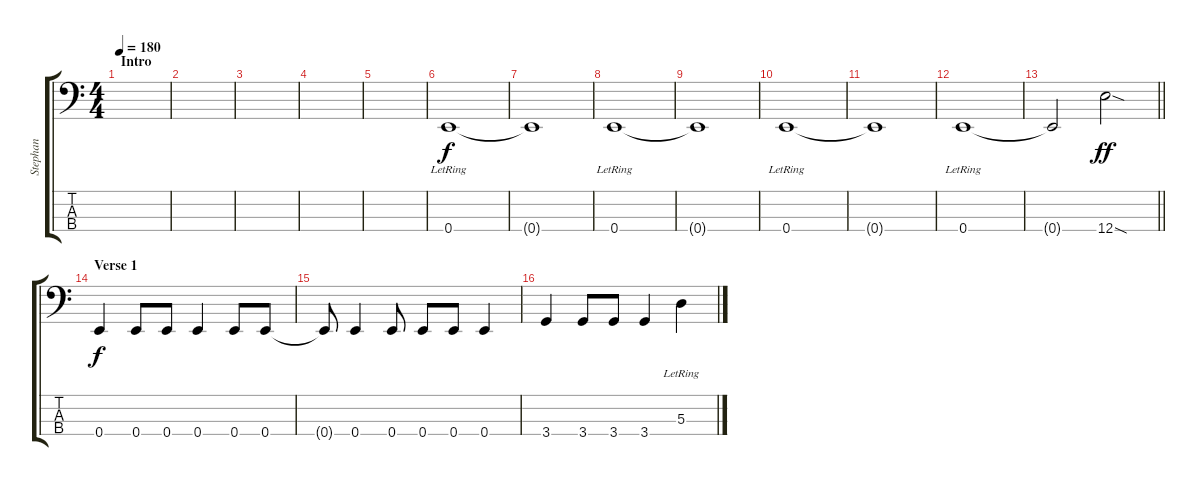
\track ("Stephan" "Stephan") {instrument electricbasspick}
\staff {score tabs}
\tuning (G2 D2 A1 E1) {hide}
\ts (4 4)
\section ("" "Intro")
\tempo 180
\clef f4
\ks c
|
|
|
|
|
0.4{lr}.1 |
0.4{t}.1 |
0.4{lr}.1 |
0.4{t}.1 |
0.4{lr}.1 |
0.4{t}.1 |
0.4{lr}.1 |
\barLineRight lightlight
0.4{t}.2 12.4{sod}.2{dy ff} |
\section ("" "Verse 1")
0.4.4{dy f} 0.4.8 0.4.8 0.4.4 0.4.8 0.4.8 |
0.4{t}.8 0.4.4 0.4.8 0.4.8 0.4.8 0.4.4 |
3.4.4 3.4.8 3.4.8 3.4.4 5.3{lr}.4
